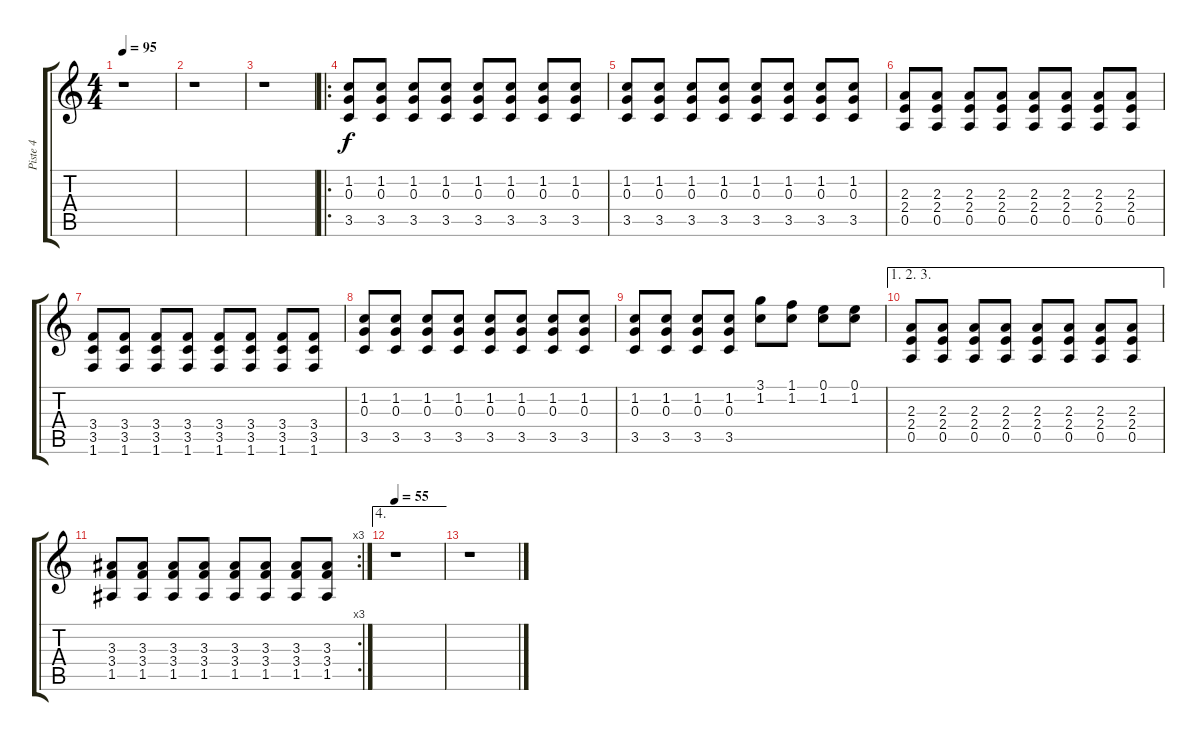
\track ("Piste 4" "Piste 4") {instrument distortionguitar}
\staff {score tabs}
\tuning (E4 B3 G3 D3 A2 E2) {hide}
\ts (4 4)
\tempo 95
\clef g2
\ks c
r.1{dy f} |
r.1 |
r.1 |
\ro
(1.2 0.3 3.5).8{volume 12} (1.2 0.3 3.5).8 (1.2 0.3 3.5).8 (1.2 0.3 3.5).8 (1.2 0.3 3.5).8 (1.2 0.3 3.5).8 (1.2 0.3 3.5).8 (1.2 0.3 3.5).8 |
(1.2 0.3 3.5).8 (1.2 0.3 3.5).8 (1.2 0.3 3.5).8 (1.2 0.3 3.5).8 (1.2 0.3 3.5).8 (1.2 0.3 3.5).8 (1.2 0.3 3.5).8 (1.2 0.3 3.5).8 |
(2.3 2.4 0.5).8 (2.3 2.4 0.5).8 (2.3 2.4 0.5).8 (2.3 2.4 0.5).8 (2.3 2.4 0.5).8 (2.3 2.4 0.5).8 (2.3 2.4 0.5).8 (2.3 2.4 0.5).8 |
(3.4 3.5 1.6).8 (3.4 3.5 1.6).8 (3.4 3.5 1.6).8 (3.4 3.5 1.6).8 (3.4 3.5 1.6).8 (3.4 3.5 1.6).8 (3.4 3.5 1.6).8 (3.4 3.5 1.6).8 |
(1.2 0.3 3.5).8 (1.2 0.3 3.5).8 (1.2 0.3 3.5).8 (1.2 0.3 3.5).8 (1.2 0.3 3.5).8 (1.2 0.3 3.5).8 (1.2 0.3 3.5).8 (1.2 0.3 3.5).8 |
(1.2 0.3 3.5).8 (1.2 0.3 3.5).8 (1.2 0.3 3.5).8 (1.2 0.3 3.5).8 (3.1 1.2).8 (1.1 1.2).8 (0.1 1.2).8 (0.1 1.2).8 |
\ae (1 2 3)
(2.3 2.4 0.5).8 (2.3 2.4 0.5).8 (2.3 2.4 0.5).8 (2.3 2.4 0.5).8 (2.3 2.4 0.5).8 (2.3 2.4 0.5).8 (2.3 2.4 0.5).8 (2.3 2.4 0.5).8 |
\rc 3
(3.3 3.4 1.5).8 (3.3 3.4 1.5).8 (3.3 3.4 1.5).8 (3.3 3.4 1.5).8 (3.3 3.4 1.5).8 (3.3 3.4 1.5).8 (3.3 3.4 1.5).8 (3.3 3.4 1.5).8 |
\ae 4
\tempo 55
r.1 |
r.1
